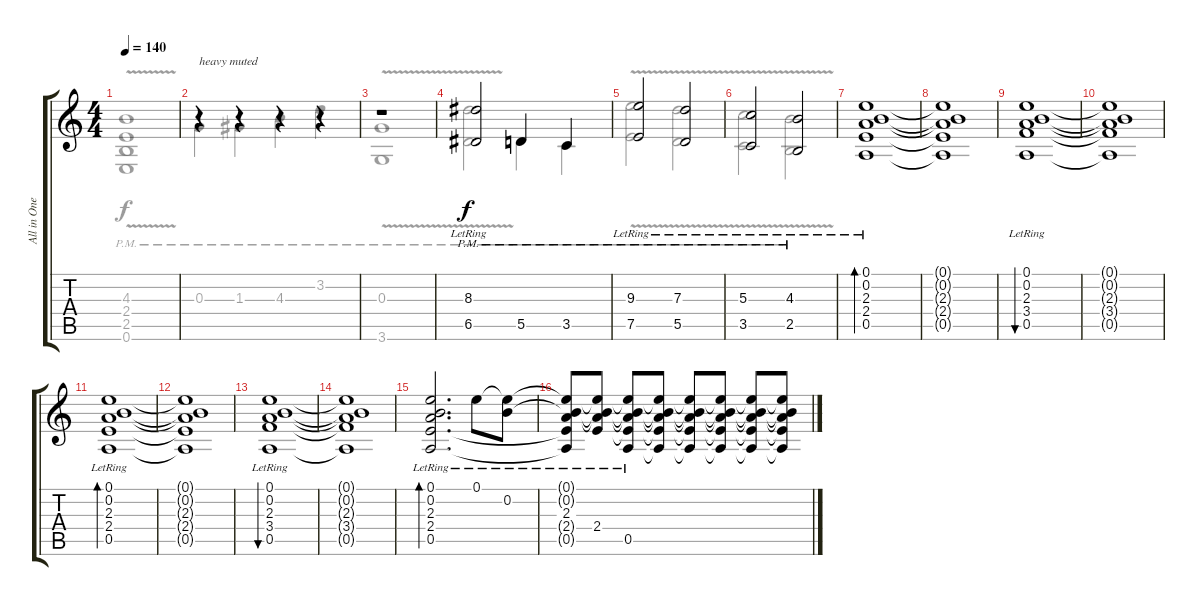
\track ("All in One" "All in One") {instrument acousticguitarsteel}
\staff {score tabs}
\tuning (E4 B3 G3 D3 A2 E2) {hide}
\voice
\ts (4 4)
\tempo 140
\clef g2
\ks c
|
r.4{txt "heavy muted" volume 11 instrument electricguitarmuted} r.4 r.4 r.4 |
r.1{volume 16 instrument acousticguitarsteel} |
(8.3{pm lr} 6.5{pm lr}).2 5.5{pm}.4 3.5{pm}.4 |
(9.3{pm lr} 7.5{pm lr}).2 (7.3{pm lr} 5.5{pm lr}).2 |
(5.3{pm lr} 3.5{pm lr}).2 (4.3{pm lr} 2.5{pm lr}).2 |
(0.1{lr} 0.2{lr} 2.3{lr} 2.4{lr} 0.5{lr}).1{bd 480} |
(0.1{t} 0.2{t} 2.3{t} 2.4{t} 0.5{t}).1 |
(0.1{lr} 0.2{lr} 2.3{lr} 3.4{lr} 0.5{lr}).1{bu 480} |
(0.1{t} 0.2{t} 2.3{t} 3.4{t} 0.5{t}).1 |
(0.1{lr} 0.2{lr} 2.3{lr} 2.4{lr} 0.5{lr}).1{bd 480} |
(0.1{t} 0.2{t} 2.3{t} 2.4{t} 0.5{t}).1 |
(0.1{lr} 0.2{lr} 2.3{lr} 3.4{lr} 0.5{lr}).1{bu 480} |
(0.1{t} 0.2{t} 2.3{t} 3.4{t} 0.5{t}).1 |
(0.1{lr} 0.2{lr} 2.3{lr} 2.4{lr} 0.5{lr}).2{d bd 480} 0.1{lr}.8 (0.1{t} 0.2{lr}).8 |
(0.1{t} 0.2{t} 2.3{lr} 2.4{t} 0.5{t}).8 (0.1{t} 0.2{t} 2.3{t} 2.4{lr}).8 (0.1{t} 0.2{t} 2.3{t} 2.4{t} 0.5{lr}).8 (0.1{t} 0.2{t} 2.3{t} 2.4{t} 0.5{t}).8 (0.1{t} 0.2{t} 2.3{t} 2.4{t} 0.5{t}).8 (0.1{t} 0.2{t} 2.3{t} 2.4{t} 0.5{t}).8 (0.1{t} 0.2{t} 2.3{t} 2.4{t} 0.5{t}).8 (0.1{t} 0.2{t} 2.3{t} 2.4{t} 0.5{t}).8
\voice
\clef g2
\ottava regular
\simile none
\ks c
(4.3{v pm} 2.4{v pm} 2.5{v pm} 0.6{v pm}).1{dy f} |
0.3{pm}.4 1.3{pm}.4 4.3{pm}.4 3.2{pm}.4 |
(0.3{v pm} 3.6{v pm}).1 |
(8.3{v pm} 6.5{v pm}).2 5.5{pm}.4 3.5{pm}.4 |
(9.3{v pm} 7.5{v pm}).2 (7.3{v pm} 5.5{v pm}).2 |
(5.3{v pm} 3.5{v pm}).2 (4.3{v pm} 2.5{v pm}).2 |
|
|
|
|
|
|
|
|
|
